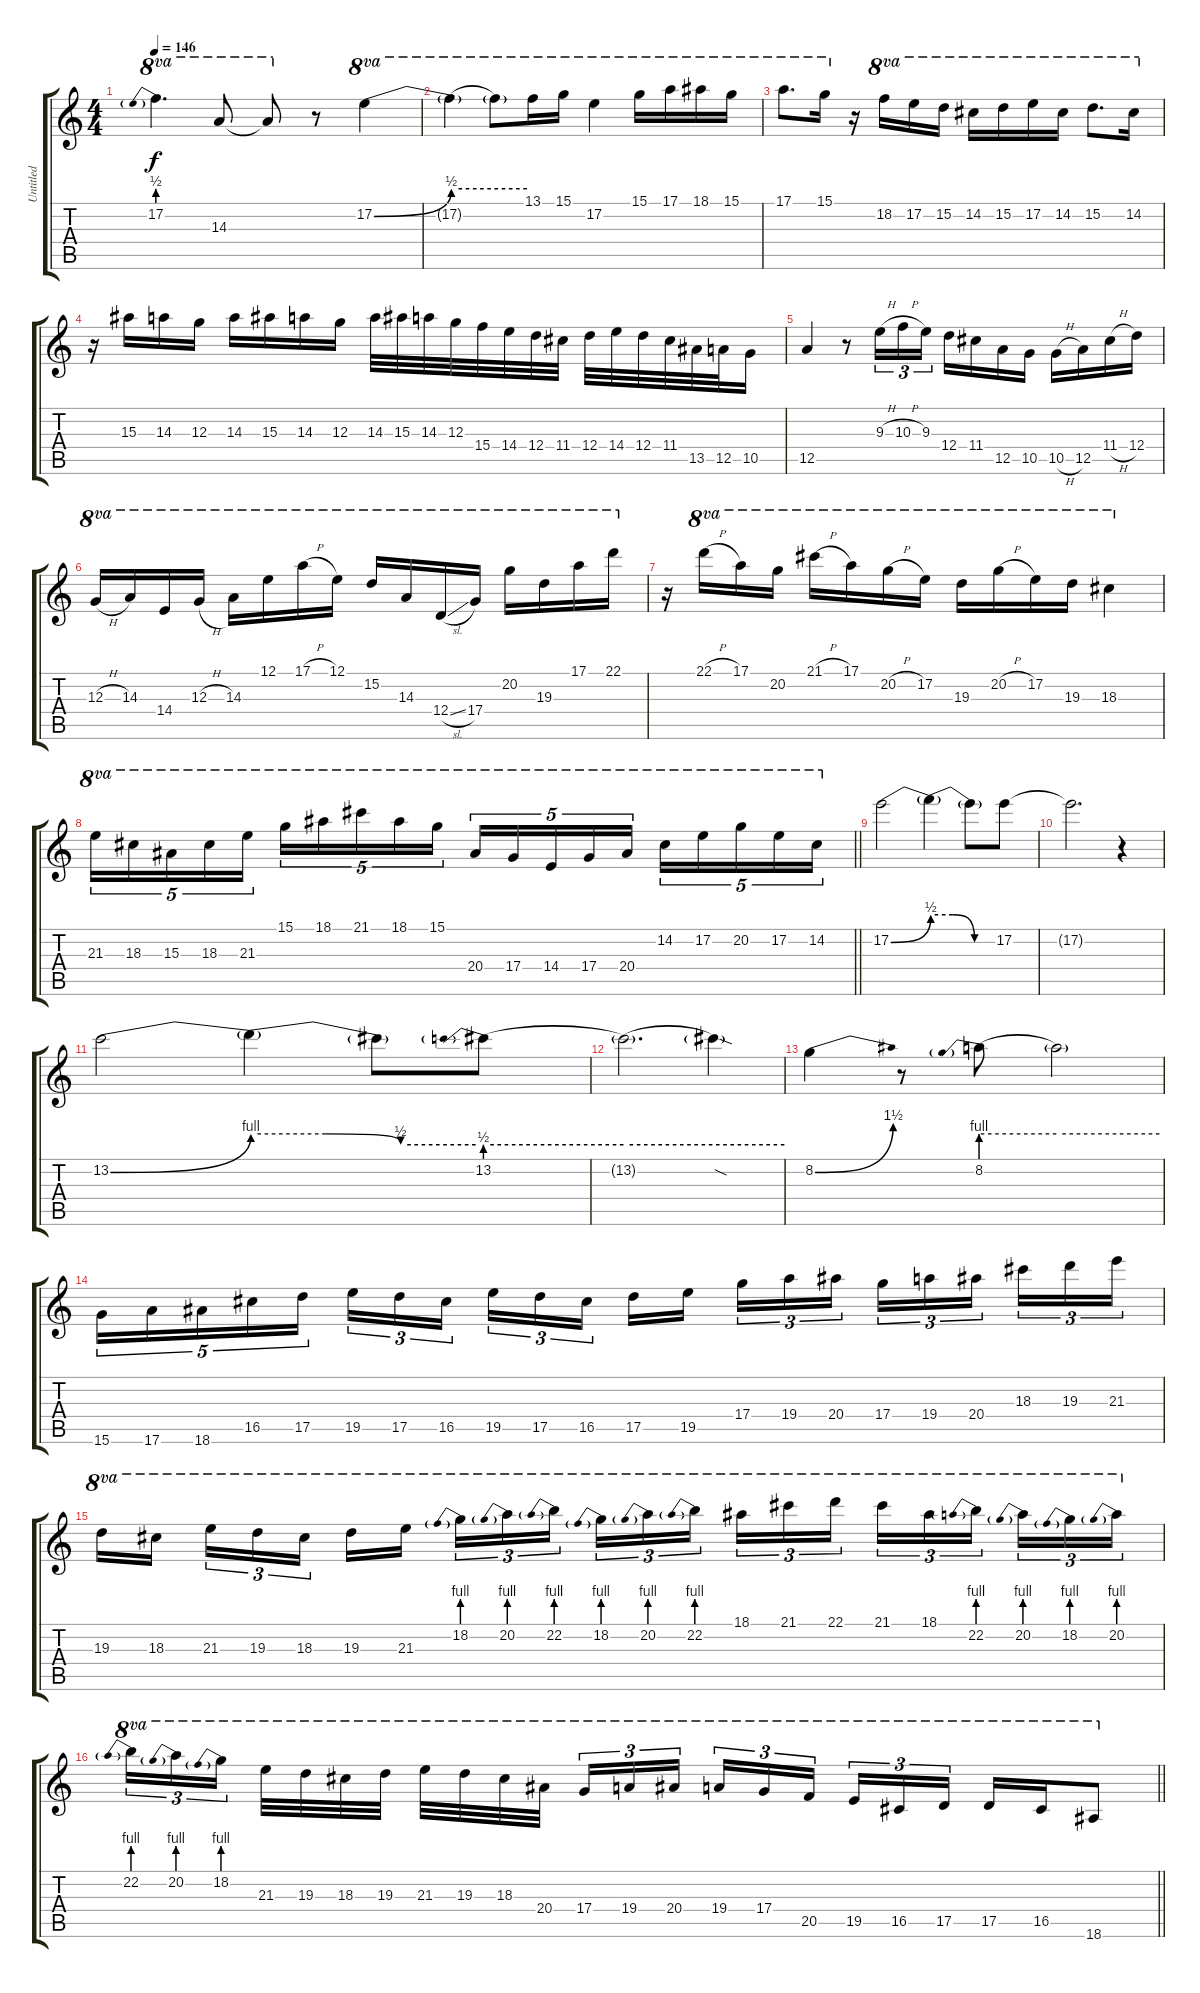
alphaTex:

\track ("Untitled" "Untitled") {instrument overdrivenguitar}
\staff {score tabs}
\tuning (E4 B3 G3 D3 A2 E2) {hide}
\ts (4 4)
\tempo 146
\clef g2
\ks c
17.2{be (prebend 0 2 60 2)}.4{d ot 8va dy f} 14.3.8{ot 8va} 14.3{t}.8{ot 8va} r.8 17.2{be (bend 0 0 60 2)}.4{ot 8va} |
17.2{be (hold 0 2 60 2) t}.4{ot 8va} 17.2{t}.8{ot 8va} 13.1.16{ot 8va} 15.1.16{ot 8va} 17.2.4{ot 8va} 15.1.16{ot 8va} 17.1.16{ot 8va} 18.1.16{ot 8va} 15.1.16{ot 8va} |
17.1.8{d ot 8va} 15.1.16{ot 8va} r.16 18.2.16{ot 8va} 17.2.16{ot 8va} 15.2.16{ot 8va} 14.2.16{ot 8va} 15.2.16{ot 8va} 17.2.16{ot 8va} 14.2.16{ot 8va} 15.2.8{d ot 8va} 14.2.16{ot 8va} |
r.16 15.3.16 14.3.16 12.3.16 14.3.16 15.3.16 14.3.16 12.3.16 14.3.32 15.3.32 14.3.32 12.3.32 15.4.32 14.4.32 12.4.32 11.4.32 12.4.32 14.4.32 12.4.32 11.4.32 13.5.32 12.5.32 10.5.16 |
12.5.4 r.8 9.3{h}.16{tu (3 2)} 10.3{h}.16{tu (3 2)} 9.3.16{tu (3 2)} 12.4.16 11.4.16 12.5.16 10.5.16 10.5{h}.16 12.5.16 11.4{h}.16 12.4.16 |
12.3{h}.16{ot 8va} 14.3.16{ot 8va} 14.4.16{ot 8va} 12.3{h}.16{ot 8va} 14.3.16{ot 8va} 12.1.16{ot 8va} 17.1{h}.16{ot 8va} 12.1.16{ot 8va} 15.2.16{ot 8va} 14.3.16{ot 8va} 12.4{sl}.16{ot 8va} 17.4.16{ot 8va} 20.2.16{ot 8va} 19.3.16{ot 8va} 17.1.16{ot 8va} 22.1.16{ot 8va} |
r.16 22.1{h}.16{ot 8va} 17.1.16{ot 8va} 20.2.16{ot 8va} 21.1{h}.16{ot 8va} 17.1.16{ot 8va} 20.2{h}.16{ot 8va} 17.2.16{ot 8va} 19.3.16{ot 8va} 20.2{h}.16{ot 8va} 17.2.16{ot 8va} 19.3.16{ot 8va} 18.3.4{ot 8va} |
\barLineRight lightlight
21.3.16{tu (5 4) ot 8va} 18.3.16{tu (5 4) ot 8va} 15.3.16{tu (5 4) ot 8va} 18.3.16{tu (5 4) ot 8va} 21.3.16{tu (5 4) ot 8va} 15.1.16{tu (5 4) ot 8va} 18.1.16{tu (5 4) ot 8va} 21.1.16{tu (5 4) ot 8va} 18.1.16{tu (5 4) ot 8va} 15.1.16{tu (5 4) ot 8va} 20.4.16{tu (5 4) ot 8va} 17.4.16{tu (5 4) ot 8va} 14.4.16{tu (5 4) ot 8va} 17.4.16{tu (5 4) ot 8va} 20.4.16{tu (5 4) ot 8va} 14.2.16{tu (5 4) ot 8va} 17.2.16{tu (5 4) ot 8va} 20.2.16{tu (5 4) ot 8va} 17.2.16{tu (5 4) ot 8va} 14.2.16{tu (5 4) ot 8va} |
17.2{be (bend 0 0 60 2)}.2 17.2{be (custom 0 2 20 2 40 0 60 0) t}.4 17.2{t}.8 17.2.8 |
17.2{t}.2{d} r.4 |
13.2{be (bend 0 0 60 4)}.2 13.2{be (custom 0 4 20 4 40 2 60 2) t}.4 13.2{t}.8 13.2{be (prebend 0 2 60 2)}.8 |
13.2{be (hold 0 2 60 2) t}.2{d} 13.2{sod t}.4 |
8.2{be (bend 0 0 60 6)}.4 r.8 8.2{be (prebend 0 4 60 4)}.8 8.2{be (hold 0 4 60 4) t}.2 |
15.6.16{tu (5 4)} 17.6.16{tu (5 4)} 18.6.16{tu (5 4)} 16.5.16{tu (5 4)} 17.5.16{tu (5 4)} 19.5.16{tu (3 2)} 17.5.16{tu (3 2)} 16.5.16{tu (3 2) beam splitsecondary} 19.5.16{tu (3 2)} 17.5.16{tu (3 2)} 16.5.16{tu (3 2)} 17.5.16 19.5.16{beam splitsecondary} 17.4.16{tu (3 2)} 19.4.16{tu (3 2)} 20.4.16{tu (3 2)} 17.4.16{tu (3 2)} 19.4.16{tu (3 2)} 20.4.16{tu (3 2) beam splitsecondary} 18.3.16{tu (3 2)} 19.3.16{tu (3 2)} 21.3.16{tu (3 2)} |
19.3.16{ot 8va} 18.3.16{ot 8va beam splitsecondary} 21.3.16{tu (3 2) ot 8va} 19.3.16{tu (3 2) ot 8va} 18.3.16{tu (3 2) ot 8va} 19.3.16{ot 8va} 21.3.16{ot 8va beam splitsecondary} 18.2{be (prebend 0 4 60 4)}.16{tu (3 2) ot 8va} 20.2{be (prebend 0 4 60 4)}.16{tu (3 2) ot 8va} 22.2{be (prebend 0 4 60 4)}.16{tu (3 2) ot 8va} 18.2{be (prebend 0 4 60 4)}.16{tu (3 2) ot 8va} 20.2{be (prebend 0 4 60 4)}.16{tu (3 2) ot 8va} 22.2{be (prebend 0 4 60 4)}.16{tu (3 2) ot 8va beam splitsecondary} 18.1.16{tu (3 2) ot 8va} 21.1.16{tu (3 2) ot 8va} 22.1.16{tu (3 2) ot 8va} 21.1.16{tu (3 2) ot 8va} 18.1.16{tu (3 2) ot 8va} 22.2{be (prebend 0 4 60 4)}.16{tu (3 2) ot 8va beam splitsecondary} 20.2{be (prebend 0 4 60 4)}.16{tu (3 2) ot 8va} 18.2{be (prebend 0 4 60 4)}.16{tu (3 2) ot 8va} 20.2{be (prebend 0 4 60 4)}.16{tu (3 2) ot 8va} |
\barLineRight lightlight
22.2{be (prebend 0 4 60 4)}.16{tu (3 2) ot 8va} 20.2{be (prebend 0 4 60 4)}.16{tu (3 2) ot 8va} 18.2{be (prebend 0 4 60 4)}.16{tu (3 2) ot 8va beam splitsecondary} 21.3.32{ot 8va} 19.3.32{ot 8va} 18.3.32{ot 8va} 19.3.32{ot 8va} 21.3.32{ot 8va} 19.3.32{ot 8va} 18.3.32{ot 8va} 20.4.32{ot 8va beam splitsecondary} 17.4.16{tu (3 2) ot 8va} 19.4.16{tu (3 2) ot 8va} 20.4.16{tu (3 2) ot 8va} 19.4.16{tu (3 2) ot 8va} 17.4.16{tu (3 2) ot 8va} 20.5.16{tu (3 2) ot 8va beam splitsecondary} 19.5.16{tu (3 2) ot 8va} 16.5.16{tu (3 2) ot 8va} 17.5.16{tu (3 2) ot 8va} 17.5.16{ot 8va} 16.5.16{ot 8va} 18.6.8{ot 8va}
